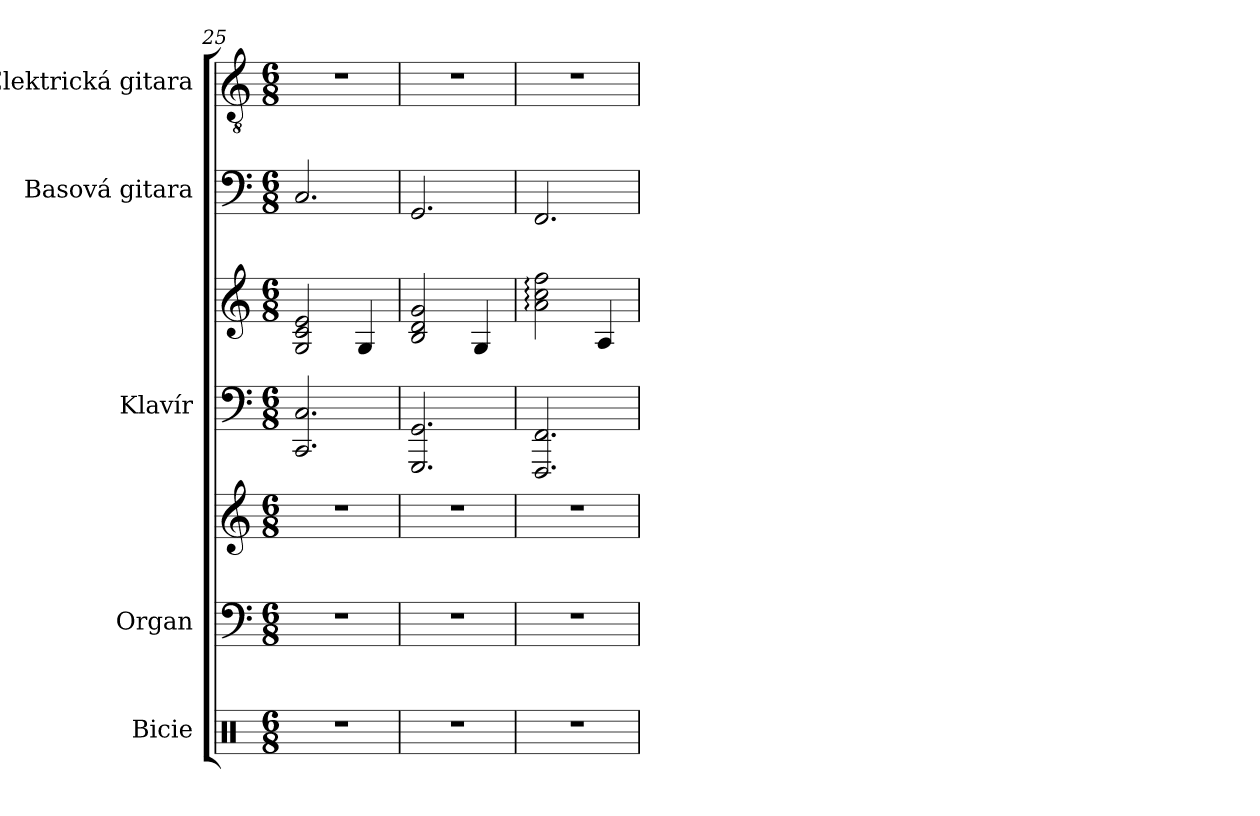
**kern	**kern	**kern	**kern	**kern	**kern	**kern
*part5	*part4	*part4	*part3	*part3	*part2	*part1
*staff7	*staff6	*staff5	*staff4	*staff3	*staff2	*staff1
*I"Bicie	*I"Organ	*	*I"Klavír	*	*I"Basová gitara	*I"Elektrická gitara
*	*I'Org.	*	*I'Kl.	*	*	*
*clefX	*clefF4	*clefG2	*clefF4	*clefG2	*clefF4	*clefGv2
*	*	*	*	*	*ITrd7c12	*
*k[]	*k[]	*k[]	*k[]	*k[]	*k[]	*k[]
*M6/8	*M6/8	*M6/8	*M6/8	*M6/8	*M6/8	*M6/8
=25	=25	=25	=25	=25	=25	=25
2.r	2.r	2.r	2.CC/ 2.C/	2G/ 2c/ 2e/	2.CC/	2.r
.	.	.	.	4G/	.	.
=26	=26	=26	=26	=26	=26	=26
2.r	2.r	2.r	2.GGG/ 2.GG/	2B/ 2d/ 2g/	2.GGG/	2.r
.	.	.	.	4G/	.	.
=27	=27	=27	=27	=27	=27	=27
2.r	2.r	2.r	2.FFF/ 2.FF/	2a\: 2cc\: 2ff\:	2.FFF/	2.r
.	.	.	.	4A/	.	.
=	=	=	=	=	=	=
*-	*-	*-	*-	*-	*-	*-
